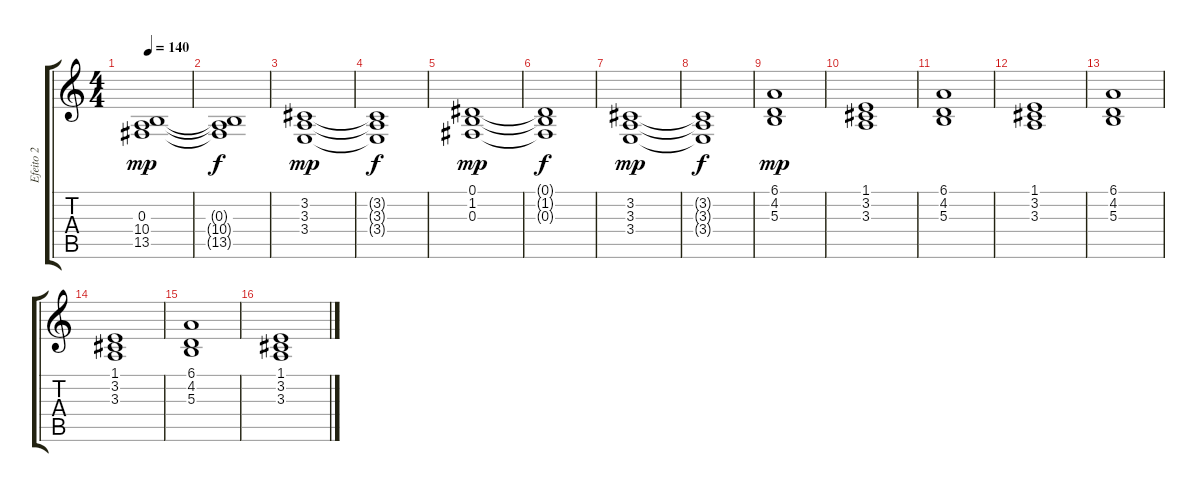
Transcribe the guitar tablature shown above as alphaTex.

\track ("Efeito 2" "Efeito 2") {instrument stringensemble1}
\staff {score tabs}
\tuning (Eb4 Bb3 Gb3 Db3 Ab2 Eb2) {hide}
\ts (4 4)
\tempo 140
\clef g2
\ks c
(0.3 10.4 13.5).1{dy mp} |
(0.3{t} 10.4{t} 13.5{t}).1{dy f} |
(3.2 3.3 3.4).1{dy mp} |
(3.2{t} 3.3{t} 3.4{t}).1{dy f} |
(0.1 1.2 0.3).1{dy mp} |
(0.1{t} 1.2{t} 0.3{t}).1{dy f} |
(3.2 3.3 3.4).1{dy mp} |
(3.2{t} 3.3{t} 3.4{t}).1{dy f} |
(6.1 4.2 5.3).1{dy mp} |
(1.1 3.2 3.3).1 |
(6.1 4.2 5.3).1 |
(1.1 3.2 3.3).1 |
(6.1 4.2 5.3).1 |
(1.1 3.2 3.3).1 |
(6.1 4.2 5.3).1 |
(1.1 3.2 3.3).1
